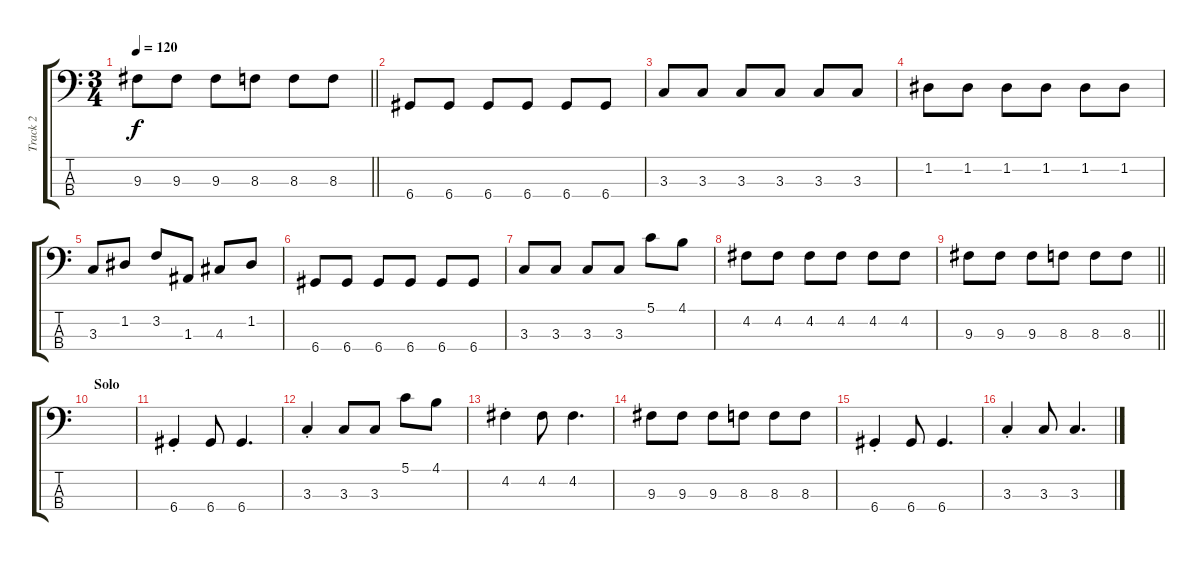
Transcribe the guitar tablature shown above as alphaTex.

\track ("Track 2" "Track 2") {instrument electricbassfinger}
\staff {score tabs}
\tuning (G2 D2 A1 D1) {hide}
\ts (3 4)
\tempo 120
\clef f4
\barLineRight lightlight
\ks c
9.3.8{dy f} 9.3.8 9.3.8 8.3.8 8.3.8 8.3.8 |
6.4.8 6.4.8 6.4.8 6.4.8 6.4.8 6.4.8 |
3.3.8 3.3.8 3.3.8 3.3.8 3.3.8 3.3.8 |
1.2.8 1.2.8 1.2.8 1.2.8 1.2.8 1.2.8 |
3.3.8 1.2.8 3.2.8 1.3.8 4.3.8 1.2.8 |
6.4.8 6.4.8 6.4.8 6.4.8 6.4.8 6.4.8 |
3.3.8 3.3.8 3.3.8 3.3.8 5.1.8 4.1.8 |
4.2.8 4.2.8 4.2.8 4.2.8 4.2.8 4.2.8 |
\barLineRight lightlight
9.3.8 9.3.8 9.3.8 8.3.8 8.3.8 8.3.8 |
\section ("" "Solo")
|
6.4{st}.4 6.4.8 6.4.4{d} |
3.3{st}.4 3.3.8 3.3.8 5.1.8 4.1.8 |
4.2{st}.4 4.2.8 4.2.4{d} |
9.3.8 9.3.8 9.3.8 8.3.8 8.3.8 8.3.8 |
6.4{st}.4 6.4.8 6.4.4{d} |
3.3{st}.4 3.3.8 3.3.4{d}
